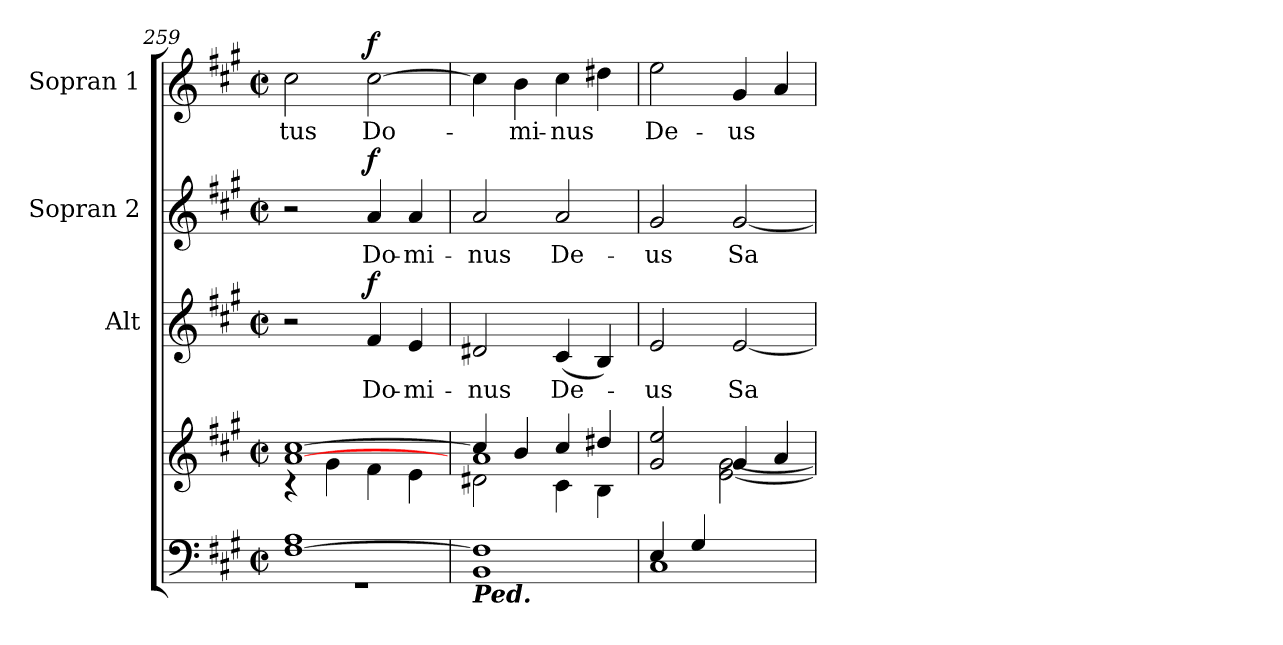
**kern	**kern	**kern	**text	**dynam	**kern	**text	**dynam	**kern	**text	**dynam
*part4	*part4	*part3	*part3	*part3	*part2	*part2	*part2	*part1	*part1	*part1
*staff5	*staff4	*staff3	*staff3	*staff3	*staff2	*staff2	*staff2	*staff1	*staff1	*staff1
*	*	*I"Alt	*	*	*I"Sopran 2	*	*	*I"Sopran 1	*	*
*	*	*I'A.	*	*	*I'S. 2	*	*	*I'S. 1	*	*
*clefF4	*clefG2	*clefG2	*	*	*clefG2	*	*	*clefG2	*	*
*k[f#c#g#]	*k[f#c#g#]	*k[f#c#g#]	*	*	*k[f#c#g#]	*	*	*k[f#c#g#]	*	*
*A:	*A:	*A:	*	*	*A:	*	*	*A:	*	*
*M2/2	*M2/2	*M2/2	*	*	*M2/2	*	*	*M2/2	*	*
*met(c|)	*met(c|)	*met(c|)	*	*	*met(c|)	*	*	*met(c|)	*	*
=259	=259	=259	=259	=259	=259	=259	=259	=259	=259	=259
*^	*^	*	*	*	*	*	*	*	*	*
!	!	!	!	!	!	!	!	!	!	!	!LO:LY:b	!
[>1F# 1A	1rGG	[>1a [>1cc#	4rc	2r	.	.	2r	.	.	2cc#\	-tus	.
.	.	.	4g#\	.	.	.	.	.	.	.	.	.
!	!	!	!	!	!LO:LY:b	!LO:DY:a	!	!LO:LY:b	!LO:DY:a	!	!LO:LY:b	!LO:DY:a
.	.	.	4f#\	4f#/	Do-	f	4a/	Do-	f	[2cc#\	Do-	f
!	!	!	!	!	!LO:LY:b	!	!	!LO:LY:b	!	!	!	!
.	.	.	4e\	4e/	-mi-	.	4a/	-mi-	.	.	.	.
=260	=260	=260	=260	=260	=260	=260	=260	=260	=260	=260	=260	=260
*	*	*	*^	*	*	*	*	*	*	*	*	*
!LO:TX:b:Bi:t=Ped.	!	!	!	!	!	!	!	!	!	!	!	!	!
!	!	!	!	!	!	!LO:LY:b	!	!	!LO:LY:b	!	!	!	!
1F#]	1BB	4cc#/]	2d#X\	1a	2d#X/	-nus	.	2a/	-nus	.	4cc#\]	.	.
!	!	!	!	!	!	!	!	!	!	!	!	!LO:LY:b	!
.	.	4b/	.	.	.	.	.	.	.	.	4b\	-mi-	.
!	!	!	!	!	!	!LO:LY:b	!	!	!LO:LY:b	!	!	!LO:LY:b	!
.	.	4cc#/	4c#\	.	(<4c#/	De-	.	2a/	De-	.	4cc#\	-nus	.
.	.	4dd#X/	4B\	.	4B/)	.	.	.	.	.	4dd#X\	.	.
*	*	*	*v	*v	*	*	*	*	*	*	*	*	*
=261	=261	=261	=261	=261	=261	=261	=261	=261	=261	=261	=261	=261
!	!	!	!	!	!LO:LY:b	!	!	!LO:LY:b	!	!	!LO:LY:b	!
4E/	1C#	2g#/ 2ee/	2ryy	2e/	-us	.	2g#/	-us	.	2ee\	De-	.
4G#/	.	.	.	.	.	.	.	.	.	.	.	.
!	!	!	!	!	!LO:LY:b	!	!	!LO:LY:b	!	!	!LO:LY:b	!
2ryy	.	4g#/	[<2e\ [<2g#\	[2e/	Sa-	.	[2g#/	Sa-	.	4g#/	-us	.
.	.	4a/	.	.	.	.	.	.	.	4a/	.	.
*v	*v	*	*	*	*	*	*	*	*	*	*	*
*	*v	*v	*	*	*	*	*	*	*	*	*
=	=	=	=	=	=	=	=	=	=	=
*-	*-	*-	*-	*-	*-	*-	*-	*-	*-	*-
